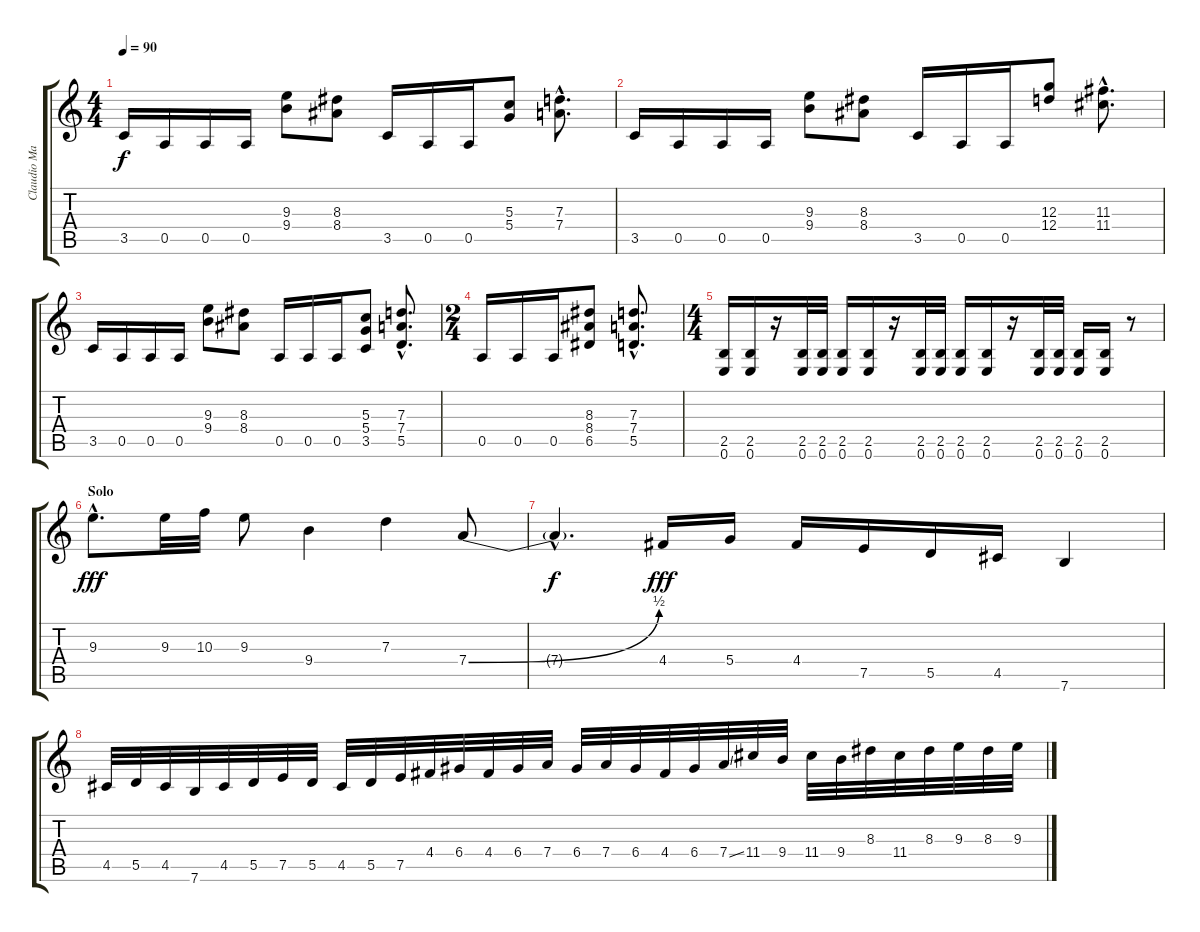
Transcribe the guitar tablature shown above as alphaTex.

\track ("Claudio Marciello (Gtr 1)" "Claudio Ma") {instrument distortionguitar}
\staff {score tabs}
\tuning (E4 B3 G3 D3 A2 E2) {hide}
\ts (4 4)
\tempo 90
\clef g2
\ks c
3.5.16{dy f} 0.5.16 0.5.16 0.5.16 (9.3 9.4).8 (8.3 8.4).8 3.5.16 0.5.16 0.5.16 (5.3 5.4).8 (7.3{hac} 7.4{hac}).8{d} |
3.5.16 0.5.16 0.5.16 0.5.16 (9.3 9.4).8 (8.3 8.4).8 3.5.16 0.5.16 0.5.16 (12.3 12.4).8 (11.3{hac} 11.4{hac}).8{d} |
3.5.16 0.5.16 0.5.16 0.5.16 (9.3 9.4).8 (8.3 8.4).8 0.5.16 0.5.16 0.5.16 (5.3 5.4 3.5).8 (7.3{hac} 7.4{hac} 5.5{hac}).8{d} |
\ts (2 4)
0.5.16 0.5.16 0.5.16 (8.3 8.4 6.5).8 (7.3{hac} 7.4{hac} 5.5{hac}).8{d} |
\ts (4 4)
(2.5 0.6).16 (2.5 0.6).16 r.16 (2.5 0.6).32 (2.5 0.6).32 (2.5 0.6).16 (2.5 0.6).16 r.16 (2.5 0.6).32 (2.5 0.6).32 (2.5 0.6).16 (2.5 0.6).16 r.16 (2.5 0.6).32 (2.5 0.6).32 (2.5 0.6).16 (2.5 0.6).16 r.8 |
\section ("" "Solo")
9.3{hac}.8{d dy fff} 9.3.32 10.3.32 9.3.8 9.4.4 7.3.4 7.4{be (bend 0 0 60 2)}.8 |
7.4{hac t}.4{d dy f} 4.4.16{dy fff} 5.4.16 4.4.16 7.5.16 5.5.16 4.5.16 7.6.4 |
4.5.32 5.5.32 4.5.32 7.6.32 4.5.32 5.5.32 7.5.32 5.5.32 4.5.32 5.5.32 7.5.32 4.4.32 6.4.32 4.4.32 6.4.32 7.4.32 6.4.32 7.4.32 6.4.32 4.4.32 6.4.32 7.4{ss}.32 11.4.32 9.4.32 11.4.32 9.4.32 8.3.32 11.4.32 8.3.32 9.3.32 8.3.32 9.3.32
